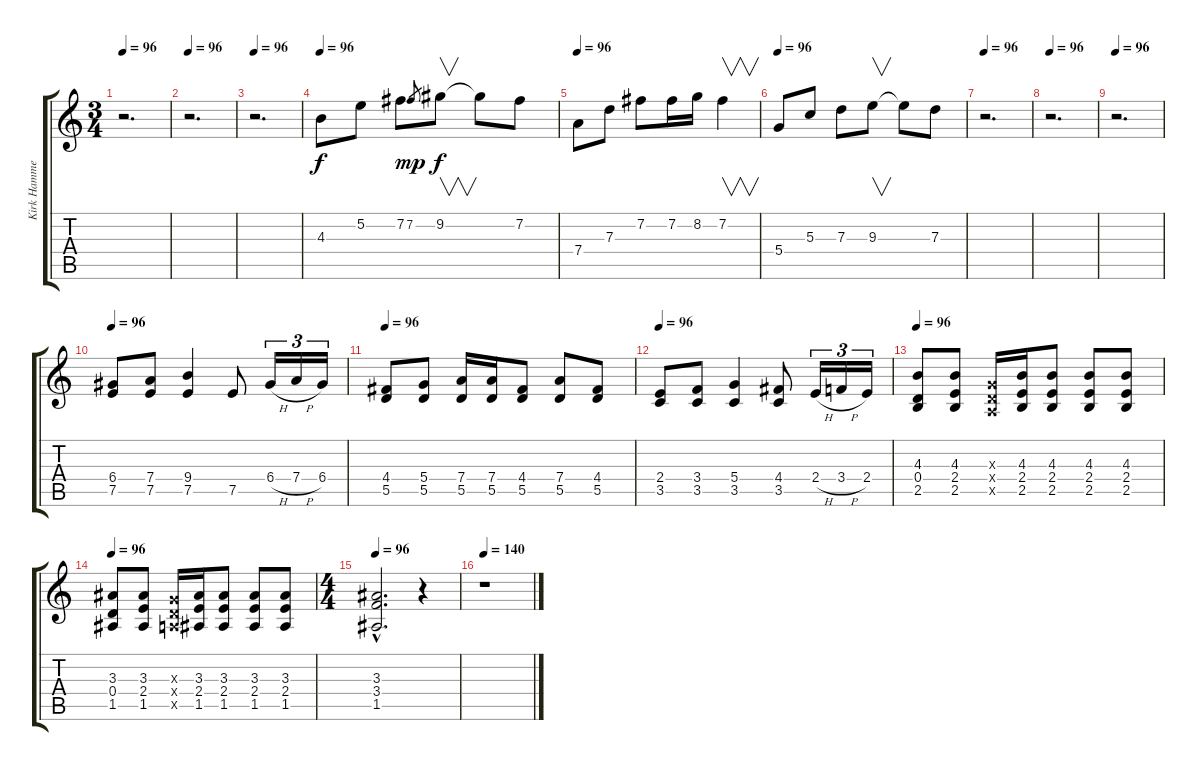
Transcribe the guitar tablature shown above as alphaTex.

\track ("Kirk Hammett Overdrive" "Kirk Hamme") {instrument overdrivenguitar}
\staff {score tabs}
\tuning (E4 B3 G3 D3 A2 E2) {hide}
\ts (3 4)
\tempo 96
\clef g2
\ks c
r.2{d dy f} |
\tempo 96
r.2{d} |
\tempo 96
r.2{d} |
\tempo 96
4.3.8 5.2.8 7.2.8 7.2.8{gr dy mp} 9.2.8{v dy f} 9.2{t}.8 7.2.8 |
\tempo 96
7.4.8 7.3.8 7.2.8 7.2.16 8.2.16 7.2.4{v} |
\tempo 96
5.4.8 5.3.8 7.3.8 9.3.8{v} 9.3{t}.8 7.3.8 |
\tempo 96
r.2{d} |
\tempo 96
r.2{d} |
\tempo 96
r.2{d} |
\tempo 96
(6.4 7.5).8 (7.4 7.5).8 (9.4 7.5).4 7.5.8 6.4{h}.16{tu (3 2)} 7.4{h}.16{tu (3 2)} 6.4.16{tu (3 2)} |
\tempo 96
(4.4 5.5).8 (5.4 5.5).8 (7.4 5.5).16 (7.4 5.5).16 (4.4 5.5).8 (7.4 5.5).8 (4.4 5.5).8 |
\tempo 96
(2.4 3.5).8 (3.4 3.5).8 (5.4 3.5).4 (4.4 3.5).8 2.4{h}.16{tu (3 2)} 3.4{h}.16{tu (3 2)} 2.4.16{tu (3 2)} |
\tempo 96
(4.3 0.4 2.5).8 (4.3 2.4 2.5).8 (0.3{x} 0.4{x} 0.5{x}).16 (4.3 2.4 2.5).16 (4.3 2.4 2.5).8 (4.3 2.4 2.5).8 (4.3 2.4 2.5).8 |
\tempo 96
(3.3 0.4 1.5).8 (3.3 2.4 1.5).8 (0.3{x} 0.4{x} 0.5{x}).16 (3.3 2.4 1.5).16 (3.3 2.4 1.5).8 (3.3 2.4 1.5).8 (3.3 2.4 1.5).8 |
\ts (4 4)
\tempo 96
(3.3{hac} 3.4{hac} 1.5{hac}).2{d} r.4 |
\tempo 140
r.1
